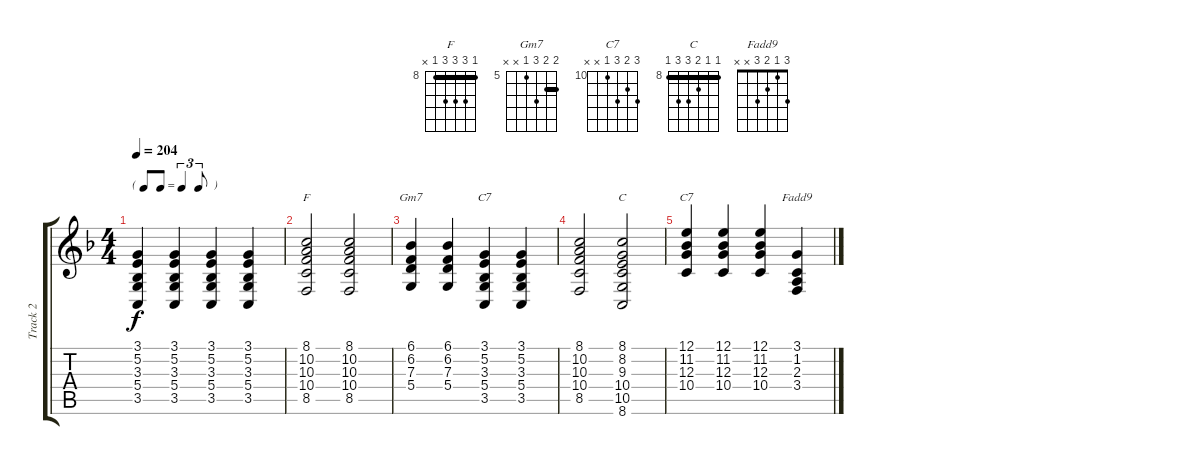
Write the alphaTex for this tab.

\track ("Track 2" "Track 2") {instrument acousticgrandpiano}
\staff {score tabs}
\tuning (E4 B3 G3 D3 A2 E2) {hide}
\chord ("F" 8 10 10 10 8 x) {firstfret 8 barre 8}
\chord ("Gm7" 6 6 7 5 x x) {firstfret 5 barre 6}
\chord ("C7" 3 5 3 5 3 x) {barre 3}
\chord ("C" 8 8 9 10 10 8) {firstfret 8 barre 8}
\chord ("C7" 12 11 12 10 x x) {firstfret 10}
\chord ("Fadd9" 3 1 2 3 x x)
\ts (4 4)
\tf triplet8th
\tempo 204
\clef g2
\ks f
(3.1 5.2 3.3 5.4 3.5).4{dy f} (3.1 5.2 3.3 5.4 3.5).4 (3.1 5.2 3.3 5.4 3.5).4 (3.1 5.2 3.3 5.4 3.5).4 |
(8.1 10.2 10.3 10.4 8.5).2{ch "F"} (8.1 10.2 10.3 10.4 8.5).2 |
(6.1 6.2 7.3 5.4).4{ch "Gm7"} (6.1 6.2 7.3 5.4).4 (3.1 5.2 3.3 5.4 3.5).4{ch "C7"} (3.1 5.2 3.3 5.4 3.5).4 |
(8.1 10.2 10.3 10.4 8.5).2 (8.1 8.2 9.3 10.4 10.5 8.6).2{ch "C"} |
(12.1 11.2 12.3 10.4).4{ch "C7"} (12.1 11.2 12.3 10.4).4 (12.1 11.2 12.3 10.4).4 (3.1 1.2 2.3 3.4).4{ch "Fadd9"}
